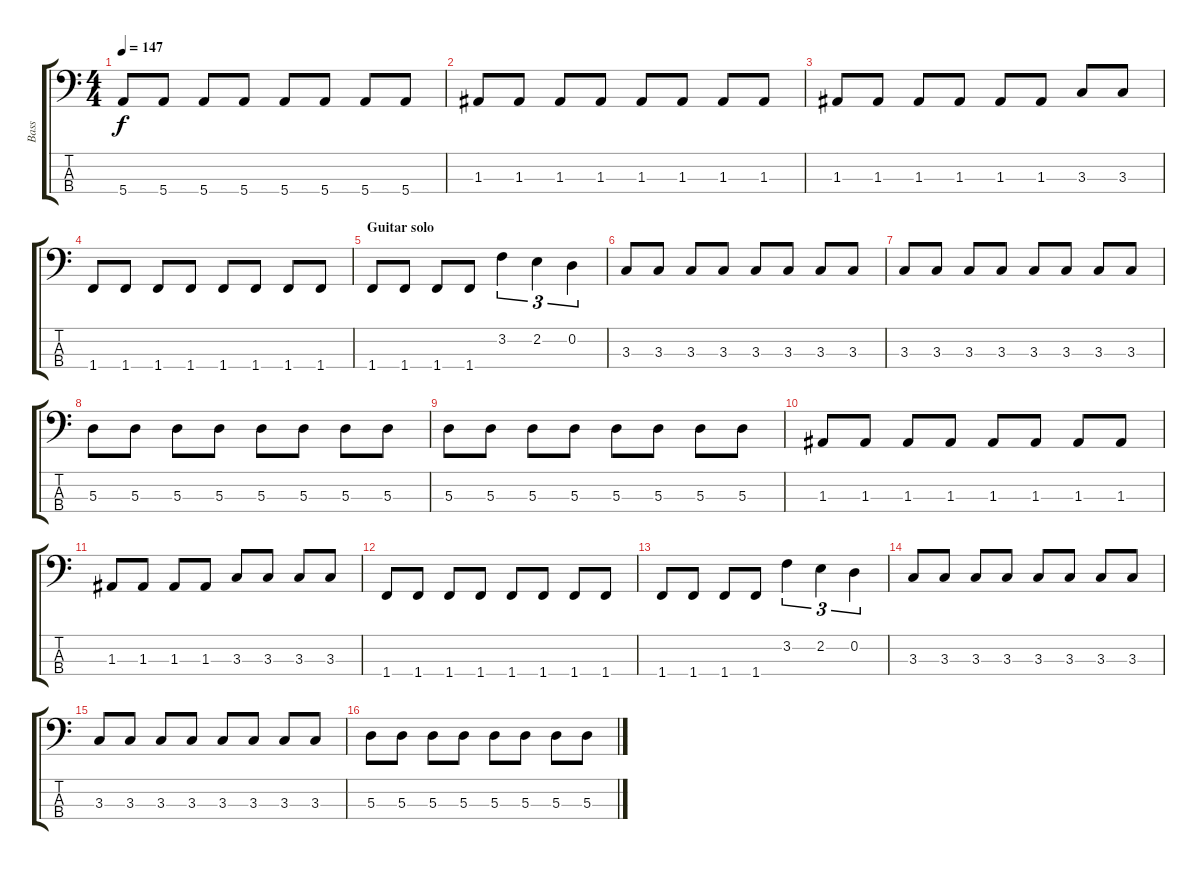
\track ("Bass" "Bass") {instrument electricbassfinger}
\staff {score tabs}
\tuning (G2 D2 A1 E1) {hide}
\ts (4 4)
\tempo 147
\clef f4
\ks c
5.4.8{dy f} 5.4.8 5.4.8 5.4.8 5.4.8 5.4.8 5.4.8 5.4.8 |
1.3.8 1.3.8 1.3.8 1.3.8 1.3.8 1.3.8 1.3.8 1.3.8 |
1.3.8 1.3.8 1.3.8 1.3.8 1.3.8 1.3.8 3.3.8 3.3.8 |
1.4.8 1.4.8 1.4.8 1.4.8 1.4.8 1.4.8 1.4.8 1.4.8 |
\section ("" "Guitar solo")
1.4.8 1.4.8 1.4.8 1.4.8 3.2.4{tu (3 2)} 2.2.4{tu (3 2)} 0.2.4{tu (3 2)} |
3.3.8 3.3.8 3.3.8 3.3.8 3.3.8 3.3.8 3.3.8 3.3.8 |
3.3.8 3.3.8 3.3.8 3.3.8 3.3.8 3.3.8 3.3.8 3.3.8 |
5.3.8 5.3.8 5.3.8 5.3.8 5.3.8 5.3.8 5.3.8 5.3.8 |
5.3.8 5.3.8 5.3.8 5.3.8 5.3.8 5.3.8 5.3.8 5.3.8 |
1.3.8 1.3.8 1.3.8 1.3.8 1.3.8 1.3.8 1.3.8 1.3.8 |
1.3.8 1.3.8 1.3.8 1.3.8 3.3.8 3.3.8 3.3.8 3.3.8 |
1.4.8 1.4.8 1.4.8 1.4.8 1.4.8 1.4.8 1.4.8 1.4.8 |
1.4.8 1.4.8 1.4.8 1.4.8 3.2.4{tu (3 2)} 2.2.4{tu (3 2)} 0.2.4{tu (3 2)} |
3.3.8 3.3.8 3.3.8 3.3.8 3.3.8 3.3.8 3.3.8 3.3.8 |
3.3.8 3.3.8 3.3.8 3.3.8 3.3.8 3.3.8 3.3.8 3.3.8 |
5.3.8 5.3.8 5.3.8 5.3.8 5.3.8 5.3.8 5.3.8 5.3.8
